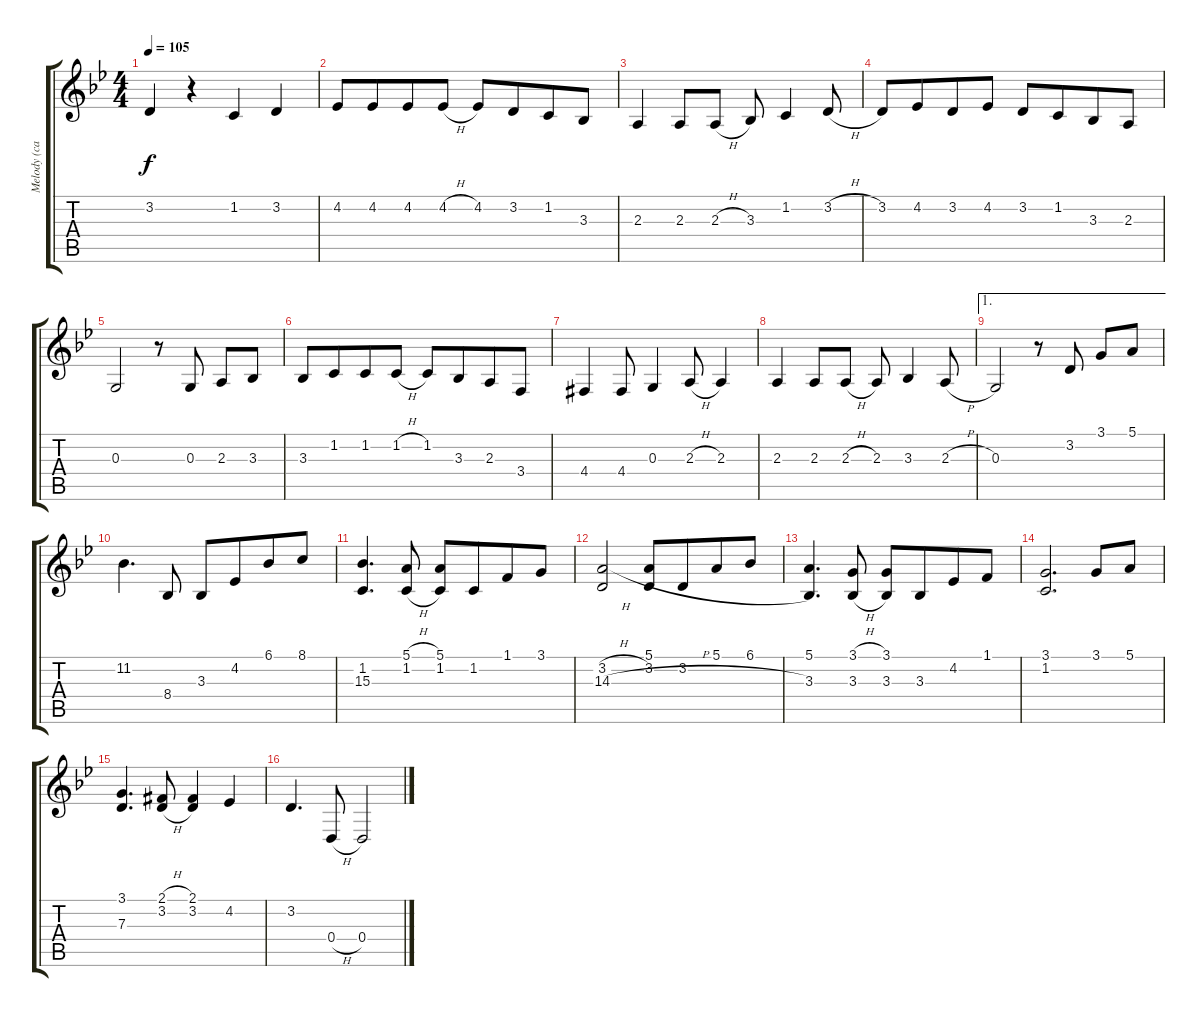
\track ("Melody (can be right hand)" "Melody (ca") {instrument acousticgrandpiano}
\staff {score tabs}
\tuning (E4 B3 G3 D3 A2 E2) {hide}
\ts (4 4)
\tempo 105
\clef g2
\ks gminor
3.2.4{dy f} r.4 1.2.4 3.2.4 |
4.2.8 4.2.8{beam merge} 4.2.8 4.2{h}.8 4.2.8 3.2.8{beam merge} 1.2.8 3.3.8 |
2.3.4 2.3.8 2.3{h}.8 3.3.8{beam Up} 1.2.4 3.2{h}.8 |
3.2.8 4.2.8{beam merge} 3.2.8 4.2.8 3.2.8 1.2.8{beam merge} 3.3.8 2.3.8 |
0.3.2 r.8 0.3.8{beam Up} 2.3.8{beam Up} 3.3.8{beam Up} |
3.3.8 1.2.8{beam merge} 1.2.8 1.2{h}.8 1.2.8 3.3.8{beam merge} 2.3.8 3.4.8 |
4.4{acc #}.4 4.4{acc #}.8 0.3.4 2.3{h}.8 2.3.4 |
2.3.4 2.3.8 2.3{h}.8 2.3.8 3.3.4 2.3{h}.8 |
\ae 1
0.3.2 r.8 3.2.8 3.1.8 5.1.8 |
11.2.4{d} 8.4.8 3.3.8 4.2.8{beam merge} 6.1.8 8.1.8 |
(1.2 15.3).4{d} (5.1{h} 1.2{h}).8{beam split} (5.1 1.2).8 1.2.8{beam merge} 1.1.8 3.1.8 |
(3.2{h} 14.3{h}).2 (5.1 3.2).8 3.2.8{beam merge} 5.1.8 6.1.8 |
(5.1 3.3).4{d} (3.1{h} 3.3{h}).8 (3.1 3.3).8 3.3.8{beam merge} 4.2.8 1.1.8 |
(3.1 1.2).2{d} 3.1.8 5.1.8 |
(3.1 7.3).4{d} (2.1{h acc #} 3.2{h}).8 (2.1{acc #} 3.2).4 4.2.4 |
3.2.4{d} 0.4{h}.8 0.4.2
